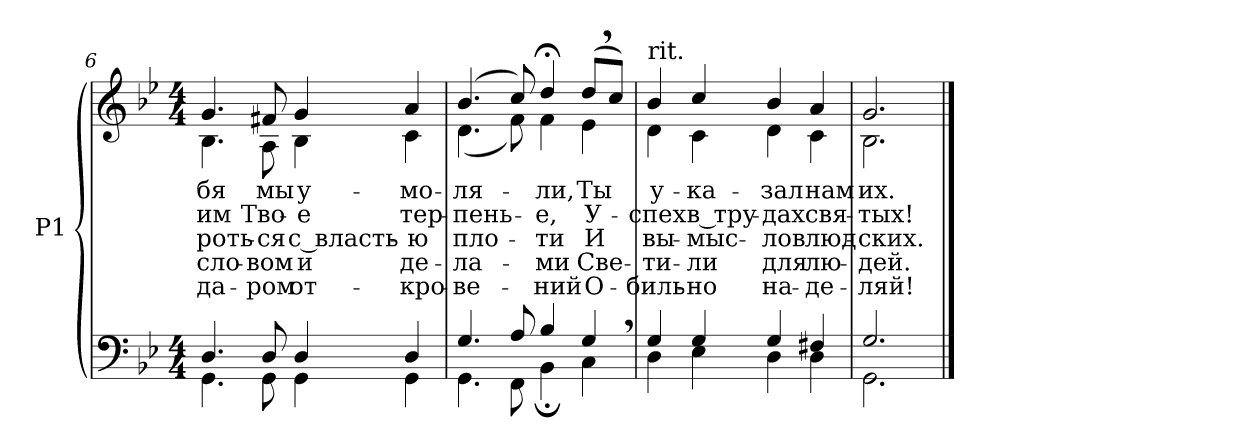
**kern	**kern	**text	**text	**text	**text	**text
*part1	*part1	*part1	*part1	*part1	*part1	*part1
*staff2	*staff1	*staff1	*staff1	*staff1	*staff1	*staff1
*I"P1	*	*	*	*	*	*
!!LO:LB:g=z
*clefF4	*clefG2	*	*	*	*	*
*k[b-e-]	*k[b-e-]	*	*	*	*	*
*B-:	*B-:	*	*	*	*	*
*M4/4	*M4/4	*	*	*	*	*
=6	=6	=6	=6	=6	=6	=6
*^	*	*	*	*	*	*
!	!	!	!LO:LY:b:color=#000000	!LO:LY:b:color=#000000	!LO:LY:b:color=#000000	!LO:LY:b:color=#000000	!LO:LY:b:color=#000000
*	*	*^	*	*	*	*	*
4.Di/	4.GGi\	4.gi/	4.B-i\	-бя	им	-роть-	сло-	да-
!	!	!	!	!LO:LY:b:color=#000000	!LO:LY:b:color=#000000	!LO:LY:b:color=#000000	!LO:LY:b:color=#000000	!LO:LY:b:color=#000000
8Di/	8GGi\	8f#Xi/	8Ai\	мы	Тво-	-ся	-вом	-ром
!	!	!	!	!LO:LY:b:color=#000000	!LO:LY:b:color=#000000	!LO:LY:b:color=#000000	!LO:LY:b:color=#000000	!LO:LY:b:color=#000000
4Di/	4GGi\	4gi/	4B-i\	у-	-е	с власть-	и	от-
!	!	!	!	!LO:LY:b:color=#000000	!LO:LY:b:color=#000000	!LO:LY:b:color=#000000	!LO:LY:b:color=#000000	!LO:LY:b:color=#000000
4Di/	4GGi\	4ai/	4ci\	-мо-	тер-	-ю	де-	-кро-
=7	=7	=7	=7	=7	=7	=7	=7	=7
!	!	!	!	!LO:LY:b:color=#000000	!LO:LY:b:color=#000000	!LO:LY:b:color=#000000	!LO:LY:b:color=#000000	!LO:LY:b:color=#000000
4.Gi/	4.GGi\	(4.b-i/	(4.di\	-ля-	-пень-	пло-	-ла-	-ве-
8Ai/	8FFi\	8cci/)	8fi\)	.	.	.	.	.
!	!	!	!	!LO:LY:b:color=#000000	!LO:LY:b:color=#000000	!LO:LY:b:color=#000000	!LO:LY:b:color=#000000	!LO:LY:b:color=#000000
4B-i/	4BB-;i\	4dd;i/	4fi\	-ли,	-е,	-ти	-ми	-ний
!	!	!	!	!LO:LY:b:color=#000000	!LO:LY:b:color=#000000	!LO:LY:b:color=#000000	!LO:LY:b:color=#000000	!LO:LY:b:color=#000000
4G,i/	4Ci\	(8dd,i/L	4e-i\	Ты	У-	И	Све-	О-
.	.	8cci/J)	.	.	.	.	.	.
=8	=8	=8	=8	=8	=8	=8	=8	=8
!	!	!LO:TX:t=rit.	!	!	!	!	!	!
!	!	!	!	!LO:LY:b:color=#000000	!LO:LY:b:color=#000000	!LO:LY:b:color=#000000	!LO:LY:b:color=#000000	!LO:LY:b:color=#000000
4Gi/	4Di\	4b-i/	4di\	у-	-спех	вы-	-ти-	-биль-
!	!	!	!	!LO:LY:b:color=#000000	!LO:LY:b:color=#000000	!LO:LY:b:color=#000000	!LO:LY:b:color=#000000	!LO:LY:b:color=#000000
4Gi/	4E-i\	4cci/	4ci\	-ка-	в тру-	-мыс-	-ли	-но
!	!	!	!	!LO:LY:b:color=#000000	!LO:LY:b:color=#000000	!LO:LY:b:color=#000000	!LO:LY:b:color=#000000	!LO:LY:b:color=#000000
4Gi/	4Di\	4b-i/	4di\	-зал	-дах	-лов	для	на-
!	!	!	!	!LO:LY:b:color=#000000	!LO:LY:b:color=#000000	!LO:LY:b:color=#000000	!LO:LY:b:color=#000000	!LO:LY:b:color=#000000
4F#Xi/	4Di\	4ai/	4ci\	нам	свя-	люд-	лю-	-де-
=9	=9	=9	=9	=9	=9	=9	=9	=9
!	!	!	!	!LO:LY:b:color=#000000	!LO:LY:b:color=#000000	!LO:LY:b:color=#000000	!LO:LY:b:color=#000000	!LO:LY:b:color=#000000
2.Gi/	2.GGi\	2.gi/	2.B-i\	их.	-тых!	-ских.	-дей.	-ляй!
*v	*v	*	*	*	*	*	*	*
*	*v	*v	*	*	*	*	*
==	==	==	==	==	==	==
*-	*-	*-	*-	*-	*-	*-
